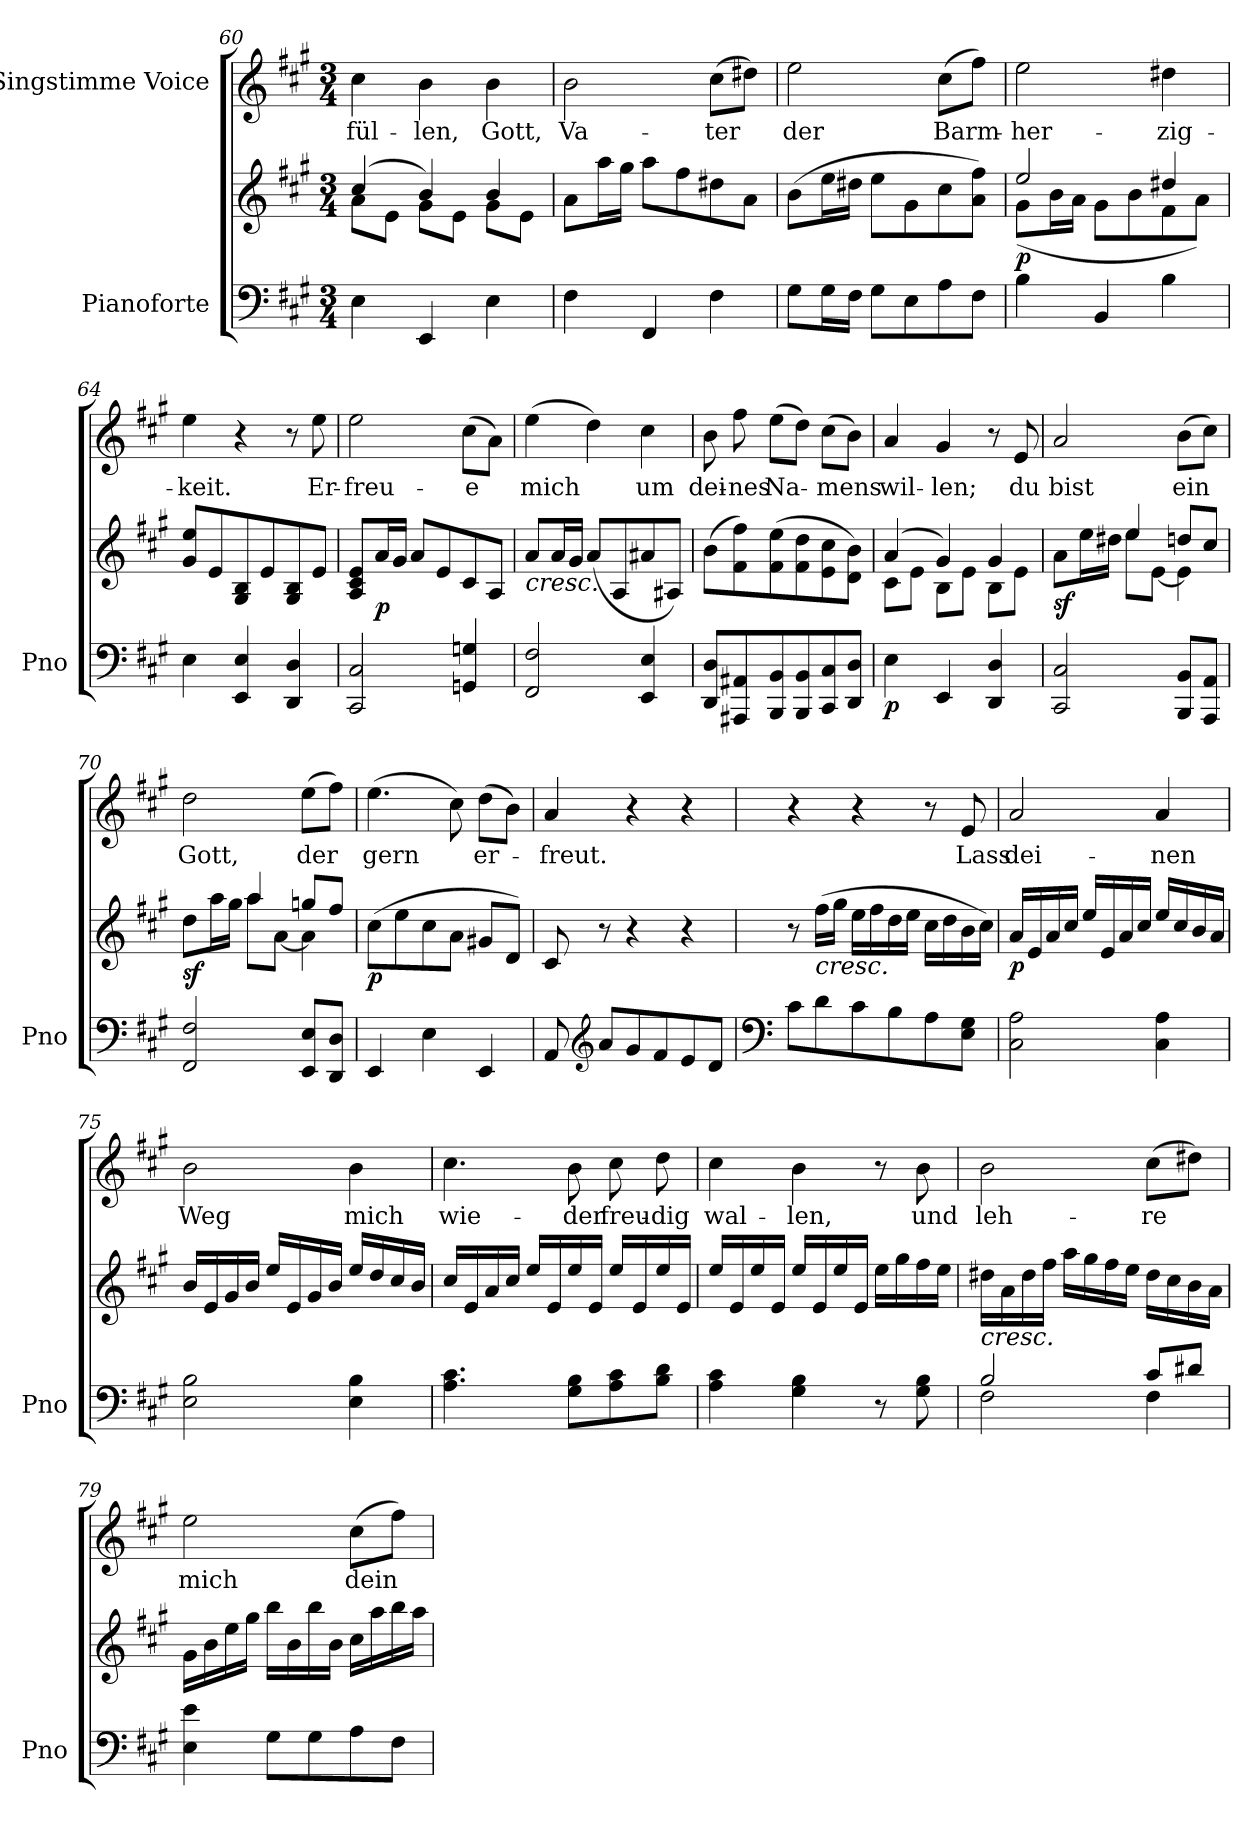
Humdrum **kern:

**kern	**kern	**dynam	**kern	**text
*part2	*part2	*part2	*part1	*part1
*staff3	*staff2	*staff2/3	*staff1	*staff1
*I"Pianoforte	*	*	*I"Singstimme Voice	*
*I'Pno	*	*	*	*
*clefF4	*clefG2	*	*clefG2	*
*k[f#c#g#]	*k[f#c#g#]	*	*k[f#c#g#]	*
*M3/4	*M3/4	*	*M3/4	*
=60	=60	=60	=60	=60
*	*^	*	*	*
4E\	(4cc#/	8a\L	.	4cc#\	fül-
.	.	8e\J	.	.	.
4EE/	4b/)	8g#\L	.	4b\	-len,
.	.	8e\J	.	.	.
4E\	4b/	8g#\L	.	4b\	Gott,
.	.	8e\J	.	.	.
=61	=61	=61	=61	=61	=61
!	!LO:TX:b:i:t=cresc.	!	!	!	!
*	*v	*v	*	*	*
4F#\	8a\L	.	2b\	Va-
.	16aa\L	.	.	.
.	16gg#\JJ	.	.	.
4FF#/	8aa\L	.	.	.
.	8ff#\	.	.	.
4F#\	8dd#X\	.	(8cc#\L	-ter
.	8a\J	.	8dd#X\J)	.
=62	=62	=62	=62	=62
8G#\L	(8b\L	.	2ee\	der
16G#\L	16ee\L	.	.	.
16F#\JJ	16dd#X\JJ	.	.	.
8G#\L	8ee\L	.	.	.
8E\	8g#\	.	.	.
8A\	8cc#\	.	(8cc#\L	Barm-
8F#\J	8a\ 8ff#\J)	.	8ff#\J)	.
=63	=63	=63	=63	=63
*	*^	*	*	*
!	!	!	!LO:DY:b	!	!
4B\	2ee/	(8g#\L	p	2ee\	-her-
.	.	16b\L	.	.	.
.	.	16a\JJ	.	.	.
4BB/	.	8g#\L	.	.	.
.	.	8b\	.	.	.
4B\	4dd#X/	8f#\	.	4dd#X\	-zig-
.	.	8a\J)	.	.	.
=64	=64	=64	=64	=64	=64
!	!LO:TX:b:i:t=cresc.	!	!	!	!
*	*v	*v	*	*	*
4E\	8g#/ 8ee/L	.	4ee\	-keit.
.	8e/	.	.	.
4EE/ 4E/	8G#/ 8B/	.	4r	.
.	8e/	.	.	.
4DD/ 4D/	8G#/ 8B/	.	8r	.
.	8e/J	.	8ee\	Er-
=65	=65	=65	=65	=65
2CC#/ 2C#/	8A/ 8c#/ 8e/L	.	2ee\	-freu-
!	!	!LO:DY:b	!	!
.	16a/L	p	.	.
.	16g#/JJ	.	.	.
.	8a/L	.	.	.
.	8e/	.	.	.
4GGn/ 4Gn/	8c#/	.	(8cc#\L	-e
.	8A/J	.	8a\J)	.
=66	=66	=66	=66	=66
!	!LO:TX:b:i:t=cresc.	!	!	!
2FF#/ 2F#/	8a/L	.	(4ee\	mich
.	16a/L	.	.	.
.	16g#/JJ	.	.	.
.	(8a/L	.	4dd\)	.
.	8A/	.	.	.
4EE/ 4E/	8a#X/	.	4cc#\	um
.	8A#X/J)	.	.	.
=67	=67	=67	=67	=67
8DD/ 8D/L	(8b\L	.	8b\	dei-
8AAA#X/ 8AA#X/	8f#\ 8ff#\)	.	8ff#\	-nes
8BBB/ 8BB/	(8f#\ 8ee\	.	(8ee\L	Na-
8BBB/ 8BB/	8f#\ 8dd\	.	8dd\J)	.
8CC#/ 8C#/	8e\ 8cc#\	.	(8cc#\L	-mens
8DD/ 8D/J	8d\ 8b\J)	.	8b\J)	.
=68	=68	=68	=68	=68
*	*^	*	*	*
!	!	!	!LO:DY:b=2	!	!
4E\	(4a/	8c#\L	p	4a/	wil-
.	.	8e\J	.	.	.
4EE/	4g#/)	8B\L	.	4g#/	-len;
.	.	8e\J	.	.	.
4DD/ 4D/	4g#/	8B\L	.	8r	.
.	.	8e\J	.	8e/	du
=69	=69	=69	=69	=69	=69
!	!	!	!LO:DY:b	!	!
2CC#/ 2C#/	4ryy	8a\L	sf	2a/	bist
.	.	16ee\L	.	.	.
.	.	16dd#X\JJ	.	.	.
.	4ee/	8ee\L	.	.	.
.	.	[8e\J	.	.	.
8BBB/ 8BB/L	8ddn/L	4e\]	.	(8b\L	ein
8AAA/ 8AA/J	8cc#/J	.	.	8cc#\J)	.
=70	=70	=70	=70	=70	=70
!	!	!	!LO:DY:b	!	!
2FF#/ 2F#/	4ryy	8dd\L	sf	2dd\	Gott,
.	.	16aa\L	.	.	.
.	.	16gg#\JJ	.	.	.
.	4aa/	8aa\L	.	.	.
.	.	[8a\J	.	.	.
8EE/ 8E/L	8ggn/L	4a\]	.	(8ee\L	der
8DD/ 8D/J	8ff#/J	.	.	8ff#\J)	.
*	*v	*v	*	*	*
=71	=71	=71	=71	=71
!	!	!LO:DY:b	!	!
4EE/	(8cc#\L	p	(4.ee\	gern
.	8ee\	.	.	.
4E\	8cc#\	.	.	.
.	8a\J	.	8cc#\)	.
4EE/	8g#X/L	.	(8dd\L	er-
.	8d/J)	.	8b\J)	.
=72	=72	=72	=72	=72
8AA/	8c#/	.	4a/	-freut.
*clefG2	*	*	*	*
8a/L	8r	.	.	.
8g#/	4r	.	4r	.
8f#/	.	.	.	.
8e/	4r	.	4r	.
8d/J	.	.	.	.
=73	=73	=73	=73	=73
*clefF4	*	*	*	*
8c#\L	8r	.	4r	.
!	!LO:TX:b:i:t=cresc.	!	!	!
8d\	(16ff#\LL	.	.	.
.	16gg#\JJ	.	.	.
8c#\	16ee\LL	.	4r	.
.	16ff#\	.	.	.
8B\	16dd\	.	.	.
.	16ee\JJ	.	.	.
8A\	16cc#\LL	.	8r	.
.	16dd\	.	.	.
8E\ 8G#\J	16b\	.	8e/	Lass
.	16cc#\JJ)	.	.	.
=74	=74	=74	=74	=74
!	!	!LO:DY:b	!	!
2C#\ 2A\	16a/LL	p	2a/	dei-
.	16e/	.	.	.
.	16a/	.	.	.
.	16cc#/JJ	.	.	.
.	16ee/LL	.	.	.
.	16e/	.	.	.
.	16a/	.	.	.
.	16cc#/JJ	.	.	.
4C#\ 4A\	16ee/LL	.	4a/	-nen
.	16cc#/	.	.	.
.	16b/	.	.	.
.	16a/JJ	.	.	.
=75	=75	=75	=75	=75
2E\ 2B\	16b/LL	.	2b\	Weg
.	16e/	.	.	.
.	16g#/	.	.	.
.	16b/JJ	.	.	.
.	16ee/LL	.	.	.
.	16e/	.	.	.
.	16g#/	.	.	.
.	16b/JJ	.	.	.
4E\ 4B\	16ee/LL	.	4b\	mich
.	16dd/	.	.	.
.	16cc#/	.	.	.
.	16b/JJ	.	.	.
=76	=76	=76	=76	=76
4.A\ 4.c#\	16cc#/LL	.	4.cc#\	wie-
.	16e/	.	.	.
.	16a/	.	.	.
.	16cc#/JJ	.	.	.
.	16ee/LL	.	.	.
.	16e/	.	.	.
8G#\ 8B\L	16ee/	.	8b\	-der
.	16e/JJ	.	.	.
8A\ 8c#\	16ee/LL	.	8cc#\	freu-
.	16e/	.	.	.
8B\ 8d\J	16ee/	.	8dd\	-dig
.	16e/JJ	.	.	.
=77	=77	=77	=77	=77
4A\ 4c#\	16ee/LL	.	4cc#\	wal-
.	16e/	.	.	.
.	16ee/	.	.	.
.	16e/JJ	.	.	.
4G#\ 4B\	16ee/LL	.	4b\	-len,
.	16e/	.	.	.
.	16ee/	.	.	.
.	16e/JJ	.	.	.
8r	16ee\LL	.	8r	.
.	16gg#\	.	.	.
8G#\ 8B\	16ff#\	.	8b\	und
.	16ee\JJ	.	.	.
=78	=78	=78	=78	=78
*^	*	*	*	*
!	!	!LO:TX:b:i:t=cresc.	!	!	!
2B/	2F#\	16dd#X\LL	.	2b\	leh-
.	.	16a\	.	.	.
.	.	16dd#\	.	.	.
.	.	16ff#\JJ	.	.	.
.	.	16aa\LL	.	.	.
.	.	16gg#\	.	.	.
.	.	16ff#\	.	.	.
.	.	16ee\JJ	.	.	.
8c#/L	4F#\	16dd#\LL	.	(8cc#\L	-re
.	.	16cc#\	.	.	.
8d#X/J	.	16b\	.	8dd#X\J)	.
.	.	16a\JJ	.	.	.
*v	*v	*	*	*	*
=79	=79	=79	=79	=79
4E\ 4e\	16g#\LL	.	2ee\	mich
.	16b\	.	.	.
.	16ee\	.	.	.
.	16gg#\JJ	.	.	.
8G#\L	16bb\LL	.	.	.
.	16b\	.	.	.
8G#\	16bb\	.	.	.
.	16b\JJ	.	.	.
8A\	16cc#\LL	.	(8cc#\L	dein
.	16aa\	.	.	.
8F#\J	16bb\	.	8ff#\J)	.
.	16aa\JJ	.	.	.
=	=	=	=	=
*-	*-	*-	*-	*-
